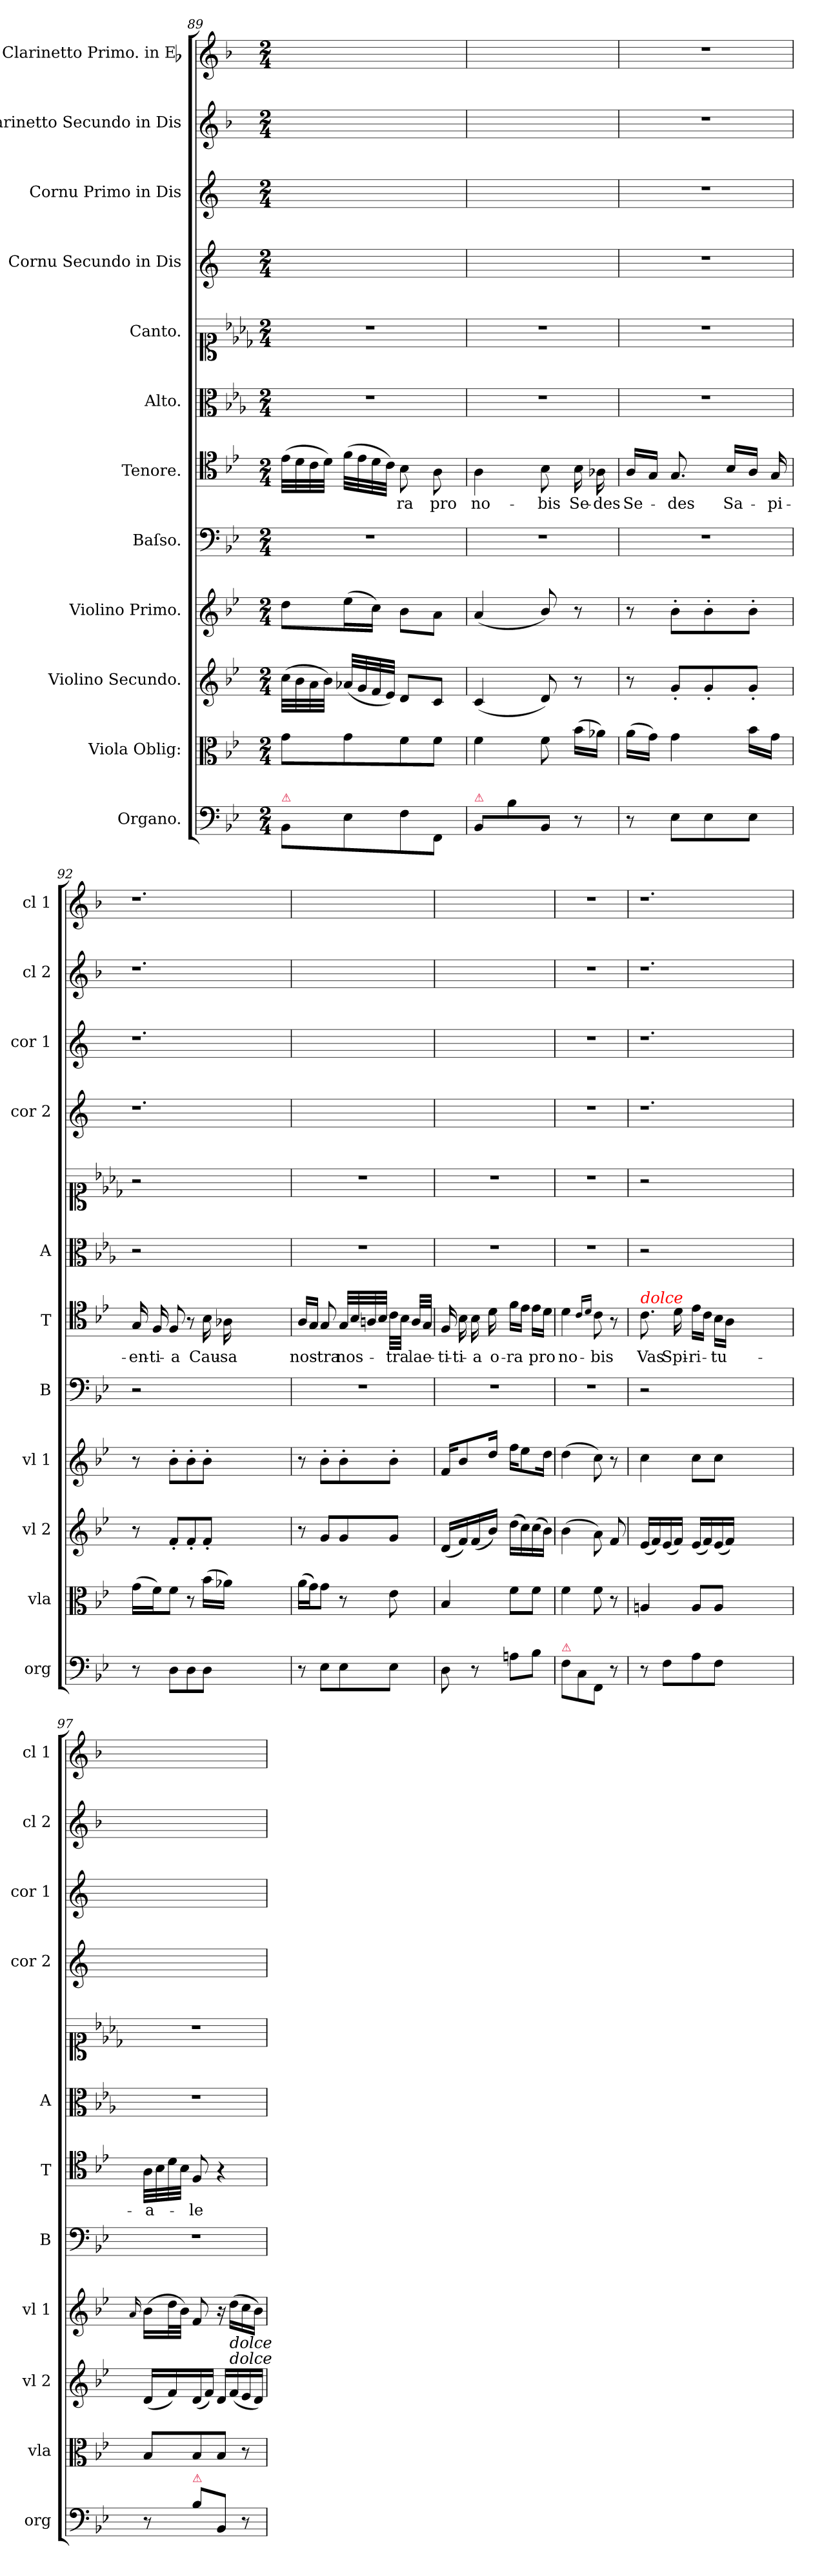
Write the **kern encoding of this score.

**kern	**kern	**kern	**kern	**kern	**kern	**text	**dynam	**kern	**kern	**kern	**kern	**kern	**kern
*part12	*part11	*part10	*part9	*part8	*part7	*part7	*part7	*part6	*part5	*part4	*part3	*part2	*part1
*staff12	*staff11	*staff10	*staff9	*staff8	*staff7	*staff7	*staff7	*staff6	*staff5	*staff4	*staff3	*staff2	*staff1
*I"Organo.	*I"Viola Oblig:	*I"Violino Secundo.	*I"Violino Primo.	*I"Baſso.	*I"Tenore.	*	*	*I"Alto.	*I"Canto.	*I"Cornu Secundo in Dis	*I"Cornu Primo in Dis	*I"Clarinetto Secundo in Dis	*I"Clarinetto Primo. in Eb
*I'org	*I'vla	*I'vl 2	*I'vl 1	*I'B	*I'T	*	*	*I'A	*	*I'cor 2	*I'cor 1	*I'cl 2	*I'cl 1
*clefF4	*clefC3	*clefG2	*clefG2	*clefF4	*clefC4	*	*	*clefC3	*clefC1	*clefG2	*clefG2	*clefG2	*clefG2
*	*	*	*	*	*	*	*	*	*	*ITrd5c9	*ITrd5c9	*ITrd1c2	*ITrd1c2
*k[b-e-]	*k[b-e-]	*k[b-e-]	*k[b-e-]	*k[b-e-]	*k[b-e-]	*	*	*k[b-e-a-]	*k[b-e-a-d-]	*	*	*k[b-e-a-]	*k[b-e-a-]
*M2/4	*M2/4	*M2/4	*M2/4	*M2/4	*M2/4	*	*	*M2/4	*M2/4	*M2/4	*M2/4	*M2/4	*M2/4
=89	=89	=89	=89	=89	=89	=89	=89	=89	=89	=89	=89	=89	=89
!LO:TX:a:color=crimson:t=⚠	!	!	!	!	!	!	!	!	!	!	!	!	!
8BB-\L	8g\L	(32cc\LLL	8dd\L	2r	(32e-\LLL	.	.	2r	2r	2ryy	2ryy	2ryy	2ryy
.	.	32b-\	.	.	32d\	.	.	.	.	.	.	.	.
.	.	32a\	.	.	32c\	.	.	.	.	.	.	.	.
.	.	32b-\JJJ)	.	.	32d\JJJ)	.	.	.	.	.	.	.	.
8E-\	8g\	(32a-X/LLL	(16ee-\L	.	(32f\LLL	.	.	.	.	.	.	.	.
.	.	32g/	.	.	32e-\	.	.	.	.	.	.	.	.
.	.	32f/	16cc\JJ)	.	32d\	.	.	.	.	.	.	.	.
.	.	32e-/JJJ)	.	.	32c\JJJ)	.	.	.	.	.	.	.	.
8F\	8f\	8d/L	8b-\L	.	8B-\	-ra	.	.	.	.	.	.	.
8FF/J	8f\J	8c/J	8a\J	.	8A\	pro	.	.	.	.	.	.	.
=90	=90	=90	=90	=90	=90	=90	=90	=90	=90	=90	=90	=90	=90
!LO:TX:a:color=crimson:t=⚠	!	!	!	!	!	!	!	!	!	!	!	!	!
8BB-/L	4f\	(4c/	(4a/	2r	4A\	no-	.	2r	2r	2ryy	2ryy	2ryy	2ryy
8B-\	.	.	.	.	.	.	.	.	.	.	.	.	.
8BB-/J	8f\	8d/)	8b-/)	.	8B-\	-bis	.	.	.	.	.	.	.
8r	(16b-\LL	8r	8r	.	16B-\	Se-	.	.	.	.	.	.	.
.	16a-X\JJ)	.	.	.	16A-X\	-des	.	.	.	.	.	.	.
=91	=91	=91	=91	=91	=91	=91	=91	=91	=91	=91	=91	=91	=91
8r	(16a\LL	8r	8r	2r	16A/LL	Se-	.	2r	2r	2r	2r	2r	2r
.	16g\JJ)	.	.	.	16G/JJ	.	.	.	.	.	.	.	.
8E-\L	4g\	8g'/L	8b-'\L	.	8.G/	-des	.	.	.	.	.	.	.
8E-\	.	8g'/	8b-'\	.	.	.	.	.	.	.	.	.	.
.	.	.	.	.	16B-/LL	Sa-	.	.	.	.	.	.	.
8E-\J	16b-\LL	8g'/J	8b-'\J	.	16A/JJ	.	.	.	.	.	.	.	.
.	16g\JJ	.	.	.	16G/	-pi-	.	.	.	.	.	.	.
=92	=92	=92	=92	=92	=92	=92	=92	=92	=92	=92	=92	=92	=92
8r	(16g\LL	8r	8r	2r	16G/	-en-	.	2r	2r	1.r	1.r	1.r	1.r
.	16f\J)	.	.	.	16F/	-ti-	.	.	.	.	.	.	.
8D\L	8f\J	8f'/L	8b-'\L	.	8F/	-a	.	.	.	.	.	.	.
8D\	8r	8f'/	8b-'\	.	8r	.	.	.	.	.	.	.	.
!	!	!	!	!	!	!	!LO:DY:a	!	!	!	!	!	!
8D\J	(16b-\LL	8f'/J	8b-'\J	.	16B-\	Cau-	piano	.	.	.	.	.	.
.	16a-X\JJ)	.	.	.	16A-X\	-sa	.	.	.	.	.	.	.
1ryy	1ryy	1ryy	1ryy	1ryy	1ryy	.	.	1ryy	1ryy	.	.	.	.
=93	=93	=93	=93	=93	=93	=93	=93	=93	=93	=93	=93	=93	=93
8r	(16a\LL	8r	8r	2r	16A/LL	nos-	.	2r	2r	2ryy	2ryy	2ryy	2ryy
.	16g\J)	.	.	.	16G/JJ	.	.	.	.	.	.	.	.
8E-\L	8g\J	8g/L	8b-'\L	.	8G/	-tra	.	.	.	.	.	.	.
8E-\	8r	8g/	8b-'\	.	32G/LLL	nos-	.	.	.	.	.	.	.
.	.	.	.	.	32B-/	.	.	.	.	.	.	.	.
.	.	.	.	.	32An/	.	.	.	.	.	.	.	.
.	.	.	.	.	32B-/JJJ	.	.	.	.	.	.	.	.
8E-\J	8e-\	8g/J	8b-'\J	.	32c\LLL	-tra	.	.	.	.	.	.	.
.	.	.	.	.	32B-\JJJ	.	.	.	.	.	.	.	.
.	.	.	.	.	32A/LLL	lae-	.	.	.	.	.	.	.
.	.	.	.	.	32G/JJJ	.	.	.	.	.	.	.	.
=94	=94	=94	=94	=94	=94	=94	=94	=94	=94	=94	=94	=94	=94
!	!	!	!	!	!	!	!LO:DY:a	!	!	!	!	!	!
8D\	4B-/	(16d/LL	16f/KL	2r	16F/	-ti-	fort	2r	2r	2ryy	2ryy	2ryy	2ryy
.	.	16f/)	8b-/	.	16B-\	-ti-	.	.	.	.	.	.	.
8r	.	(16f/	.	.	16B-\	-a	.	.	.	.	.	.	.
.	.	16b-/JJ)	16dd/Jk	.	16d\	o-	.	.	.	.	.	.	.
8An\L	8f\L	(16dd\LL	16ff\KL	.	16f\LL	-ra	.	.	.	.	.	.	.
.	.	16cc\)	8ee-\	.	16e-\JJ	.	.	.	.	.	.	.	.
8B-\J	8f\J	(16cc\	.	.	16e-\LL	pro	.	.	.	.	.	.	.
.	.	16b-\JJ)	16dd\Jk	.	16d\JJ	.	.	.	.	.	.	.	.
=95	=95	=95	=95	=95	=95	=95	=95	=95	=95	=95	=95	=95	=95
!LO:TX:a:color=crimson:t=⚠	!	!	!	!	!	!	!	!	!	!	!	!	!
8F\L	4f\	(4b-\	(4dd\	2r	4d\	no-	.	2r	2r	2r	2r	2r	2r
8C\	.	.	.	.	.	.	.	.	.	.	.	.	.
.	.	.	.	.	16qqc/LL	.	.	.	.	.	.	.	.
.	.	.	.	.	16qqd/JJ	.	.	.	.	.	.	.	.
8FF/J	8f\	8a\)	8cc\)	.	8c\	-bis	.	.	.	.	.	.	.
8r	8r	8f/	8r	.	8r	.	.	.	.	.	.	.	.
=96	=96	=96	=96	=96	=96	=96	=96	=96	=96	=96	=96	=96	=96
!	!	!	!	!	!LO:TX:a:i:color=red:t=dolce	!	!	!	!	!	!	!	!
8r	4An/	(16e-/LL	4cc\	2r	8.c\	Vas	.	2r	2r	1.r	1.r	1.r	1.r
.	.	16f/)	.	.	.	.	.	.	.	.	.	.	.
8F\L	.	(16e-/	.	.	.	.	.	.	.	.	.	.	.
.	.	16f/JJ)	.	.	16d\	Spi-	.	.	.	.	.	.	.
8A\	8A/L	(16e-/LL	8cc\L	.	16e-\LL	-ri-	.	.	.	.	.	.	.
.	.	16f/)	.	.	16c\JJ	.	.	.	.	.	.	.	.
8F\J	8A/J	(16e-/	8cc\J	.	16B-\LL	-tu-	.	.	.	.	.	.	.
.	.	16f/JJ)	.	.	16A\JJ	.	.	.	.	.	.	.	.
1ryy	1ryy	1ryy	1ryy	1ryy	1ryy	.	.	1ryy	1ryy	.	.	.	.
=97	=97	=97	=97	=97	=97	=97	=97	=97	=97	=97	=97	=97	=97
.	.	.	16qqa/	.	.	.	.	.	.	.	.	.	.
8r	8B-/L	(16d/LL	(16b-\LL	2r	32A\LLL	-a-	.	2r	2r	2ryy	2ryy	2ryy	2ryy
.	.	.	.	.	32B-\	.	.	.	.	.	.	.	.
.	.	16f/)	32dd\L	.	32d\	.	.	.	.	.	.	.	.
.	.	.	32b-\JJJ)	.	32B-\JJJ	.	.	.	.	.	.	.	.
!LO:TX:a:color=crimson:t=⚠	!	!	!	!	!	!	!	!	!	!	!	!	!
8B-\L	8B-/	(16d/	8f/	.	8F/	-le	.	.	.	.	.	.	.
.	.	16f/JJ)	.	.	.	.	.	.	.	.	.	.	.
8BB-/J	8B-/J	16d/LL	16r	.	4r	.	.	.	.	.	.	.	.
!	!	!	!LO:TX:b:i:t=dolce	!	!	!	!	!	!	!	!	!	!
!	!	!LO:TX:a:i:t=dolce	!	!	!	!	!	!	!	!	!	!	!
.	.	(16f/	(16dd\LL	.	.	.	.	.	.	.	.	.	.
8r	8r	16e-/	16cc\	.	.	.	.	.	.	.	.	.	.
.	.	16d/JJ)	16b-\JJ)	.	.	.	.	.	.	.	.	.	.
=	=	=	=	=	=	=	=	=	=	=	=	=	=
*-	*-	*-	*-	*-	*-	*-	*-	*-	*-	*-	*-	*-	*-
